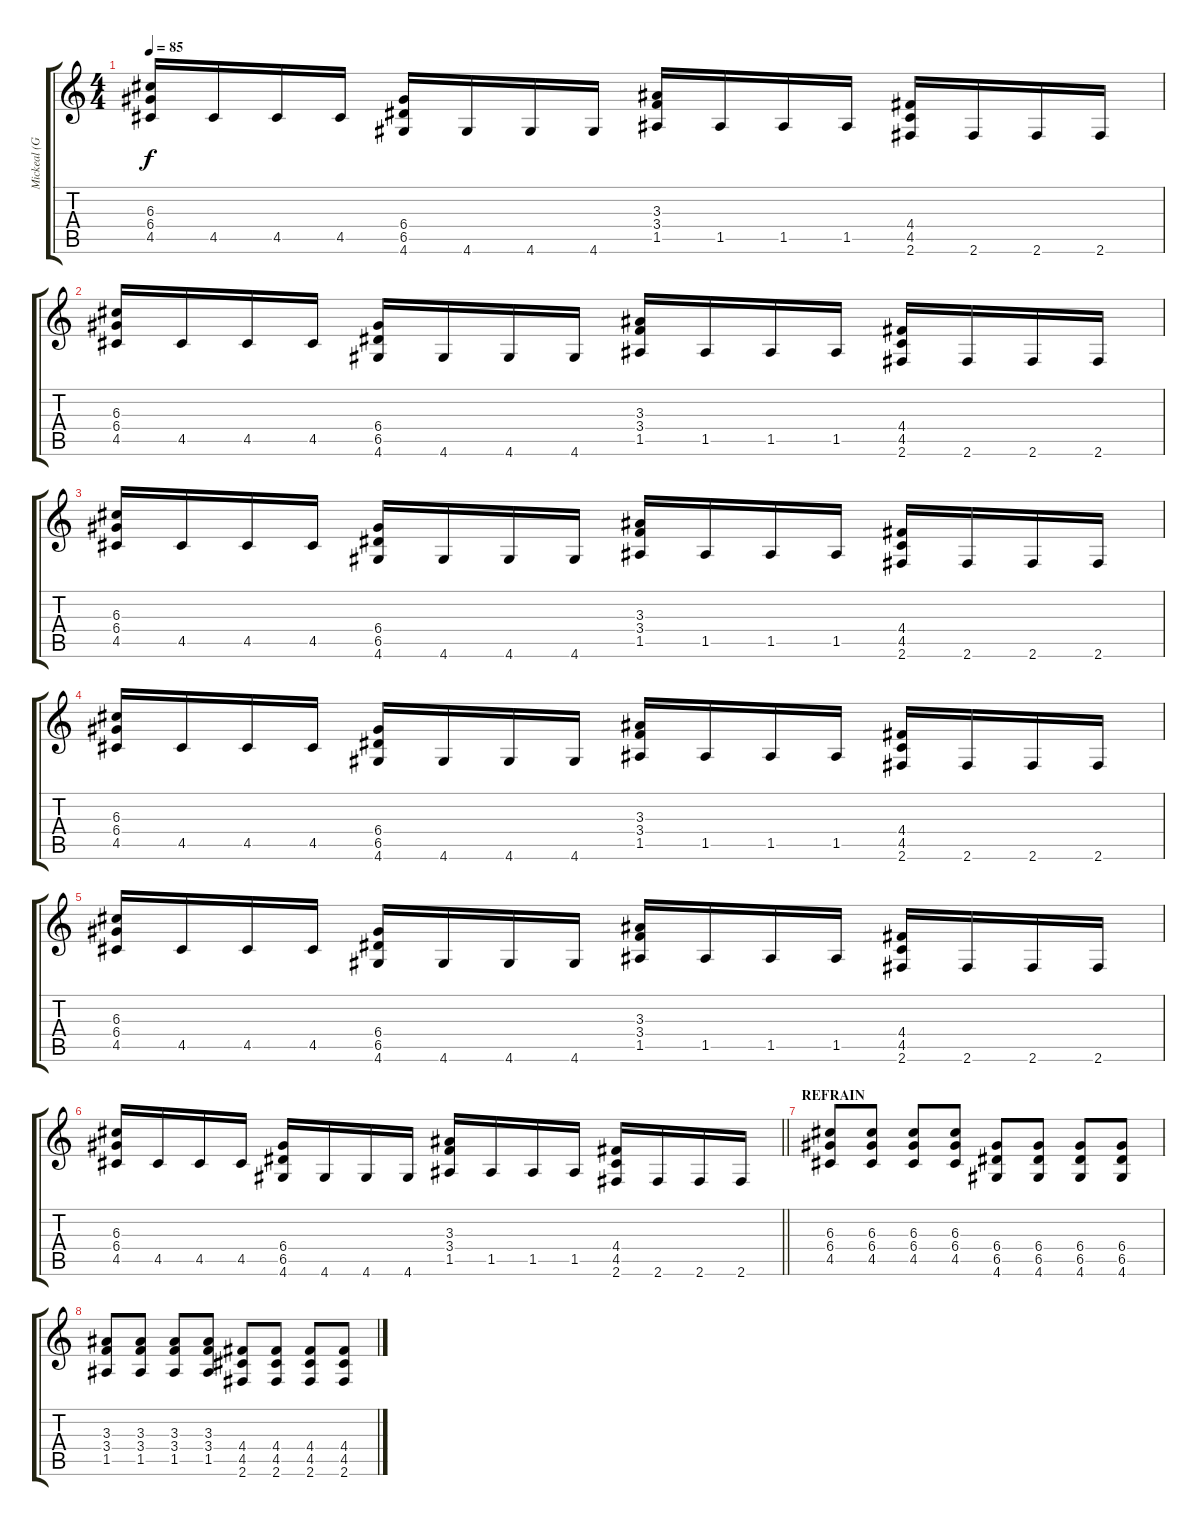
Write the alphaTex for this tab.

\track ("Mickeal (Guitar_01)" "Mickeal (G") {instrument overdrivenguitar}
\staff {score tabs}
\tuning (E4 B3 G3 D3 A2 E2) {hide}
\ts (4 4)
\tempo 85
\clef g2
\ks c
(6.3 6.4 4.5).16{dy f} 4.5.16 4.5.16 4.5.16 (6.4 6.5 4.6).16 4.6.16 4.6.16 4.6.16 (3.3 3.4 1.5).16 1.5.16 1.5.16 1.5.16 (4.4 4.5 2.6).16 2.6.16 2.6.16 2.6.16 |
(6.3 6.4 4.5).16 4.5.16 4.5.16 4.5.16 (6.4 6.5 4.6).16 4.6.16 4.6.16 4.6.16 (3.3 3.4 1.5).16 1.5.16 1.5.16 1.5.16 (4.4 4.5 2.6).16 2.6.16 2.6.16 2.6.16 |
(6.3 6.4 4.5).16 4.5.16 4.5.16 4.5.16 (6.4 6.5 4.6).16 4.6.16 4.6.16 4.6.16 (3.3 3.4 1.5).16 1.5.16 1.5.16 1.5.16 (4.4 4.5 2.6).16 2.6.16 2.6.16 2.6.16 |
(6.3 6.4 4.5).16 4.5.16 4.5.16 4.5.16 (6.4 6.5 4.6).16 4.6.16 4.6.16 4.6.16 (3.3 3.4 1.5).16 1.5.16 1.5.16 1.5.16 (4.4 4.5 2.6).16 2.6.16 2.6.16 2.6.16 |
(6.3 6.4 4.5).16 4.5.16 4.5.16 4.5.16 (6.4 6.5 4.6).16 4.6.16 4.6.16 4.6.16 (3.3 3.4 1.5).16 1.5.16 1.5.16 1.5.16 (4.4 4.5 2.6).16 2.6.16 2.6.16 2.6.16 |
\barLineRight lightlight
(6.3 6.4 4.5).16 4.5.16 4.5.16 4.5.16 (6.4 6.5 4.6).16 4.6.16 4.6.16 4.6.16 (3.3 3.4 1.5).16 1.5.16 1.5.16 1.5.16 (4.4 4.5 2.6).16 2.6.16 2.6.16 2.6.16 |
\section ("" "REFRAIN")
(6.3 6.4 4.5).8 (6.3 6.4 4.5).8 (6.3 6.4 4.5).8 (6.3 6.4 4.5).8 (6.4 6.5 4.6).8 (6.4 6.5 4.6).8 (6.4 6.5 4.6).8 (6.4 6.5 4.6).8 |
(3.3 3.4 1.5).8 (3.3 3.4 1.5).8 (3.3 3.4 1.5).8 (3.3 3.4 1.5).8 (4.4 4.5 2.6).8 (4.4 4.5 2.6).8 (4.4 4.5 2.6).8 (4.4 4.5 2.6).8
